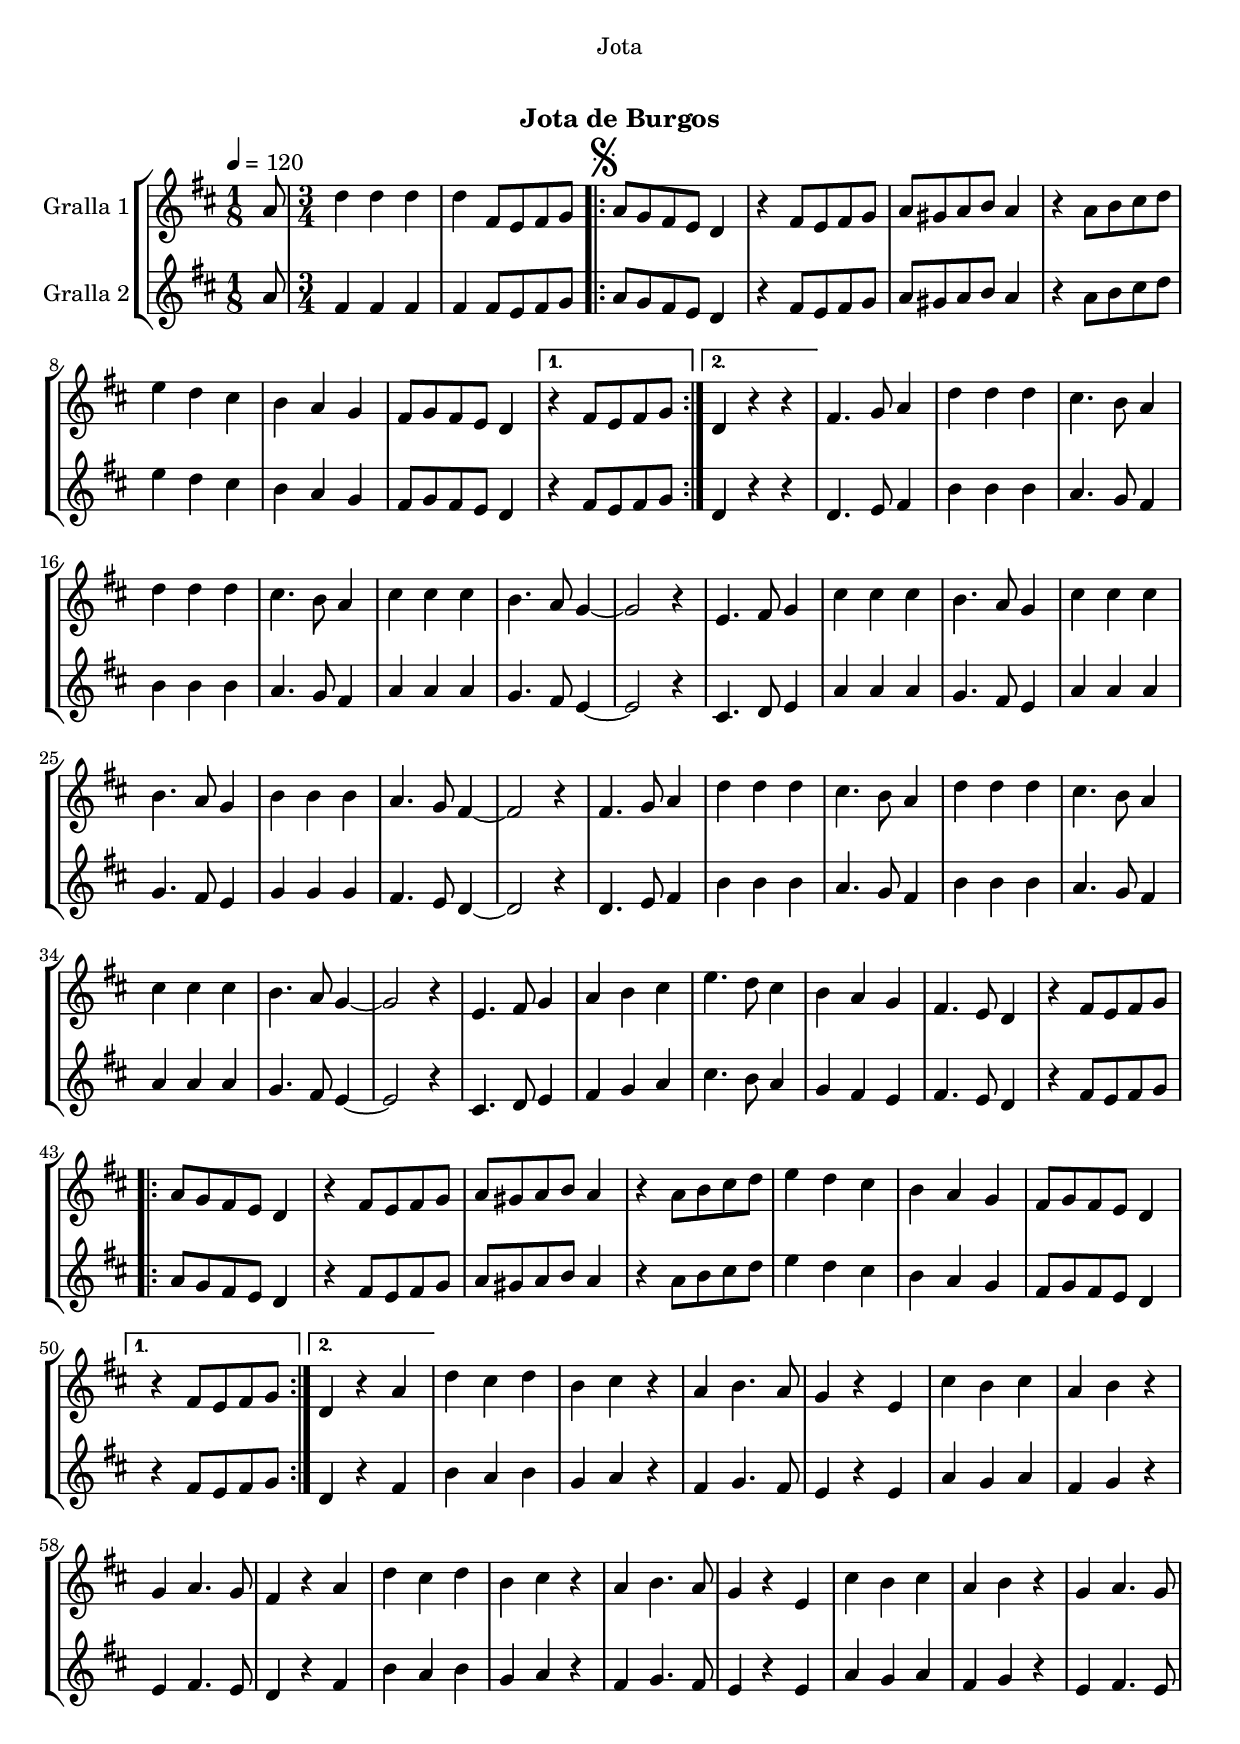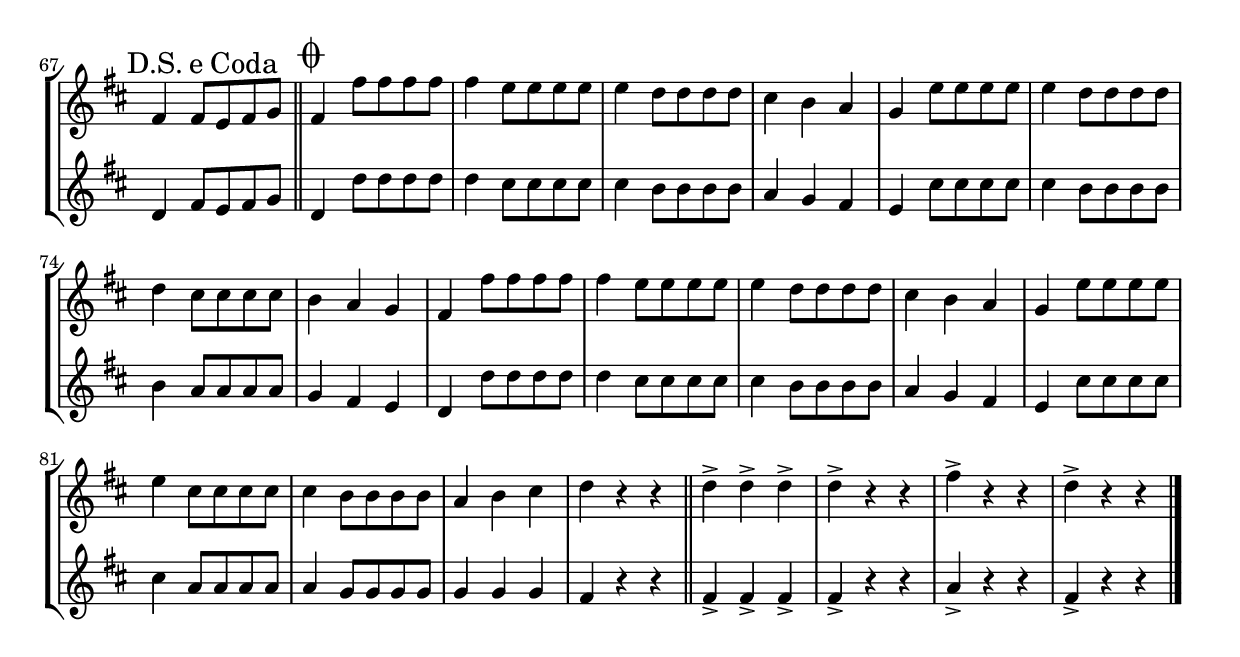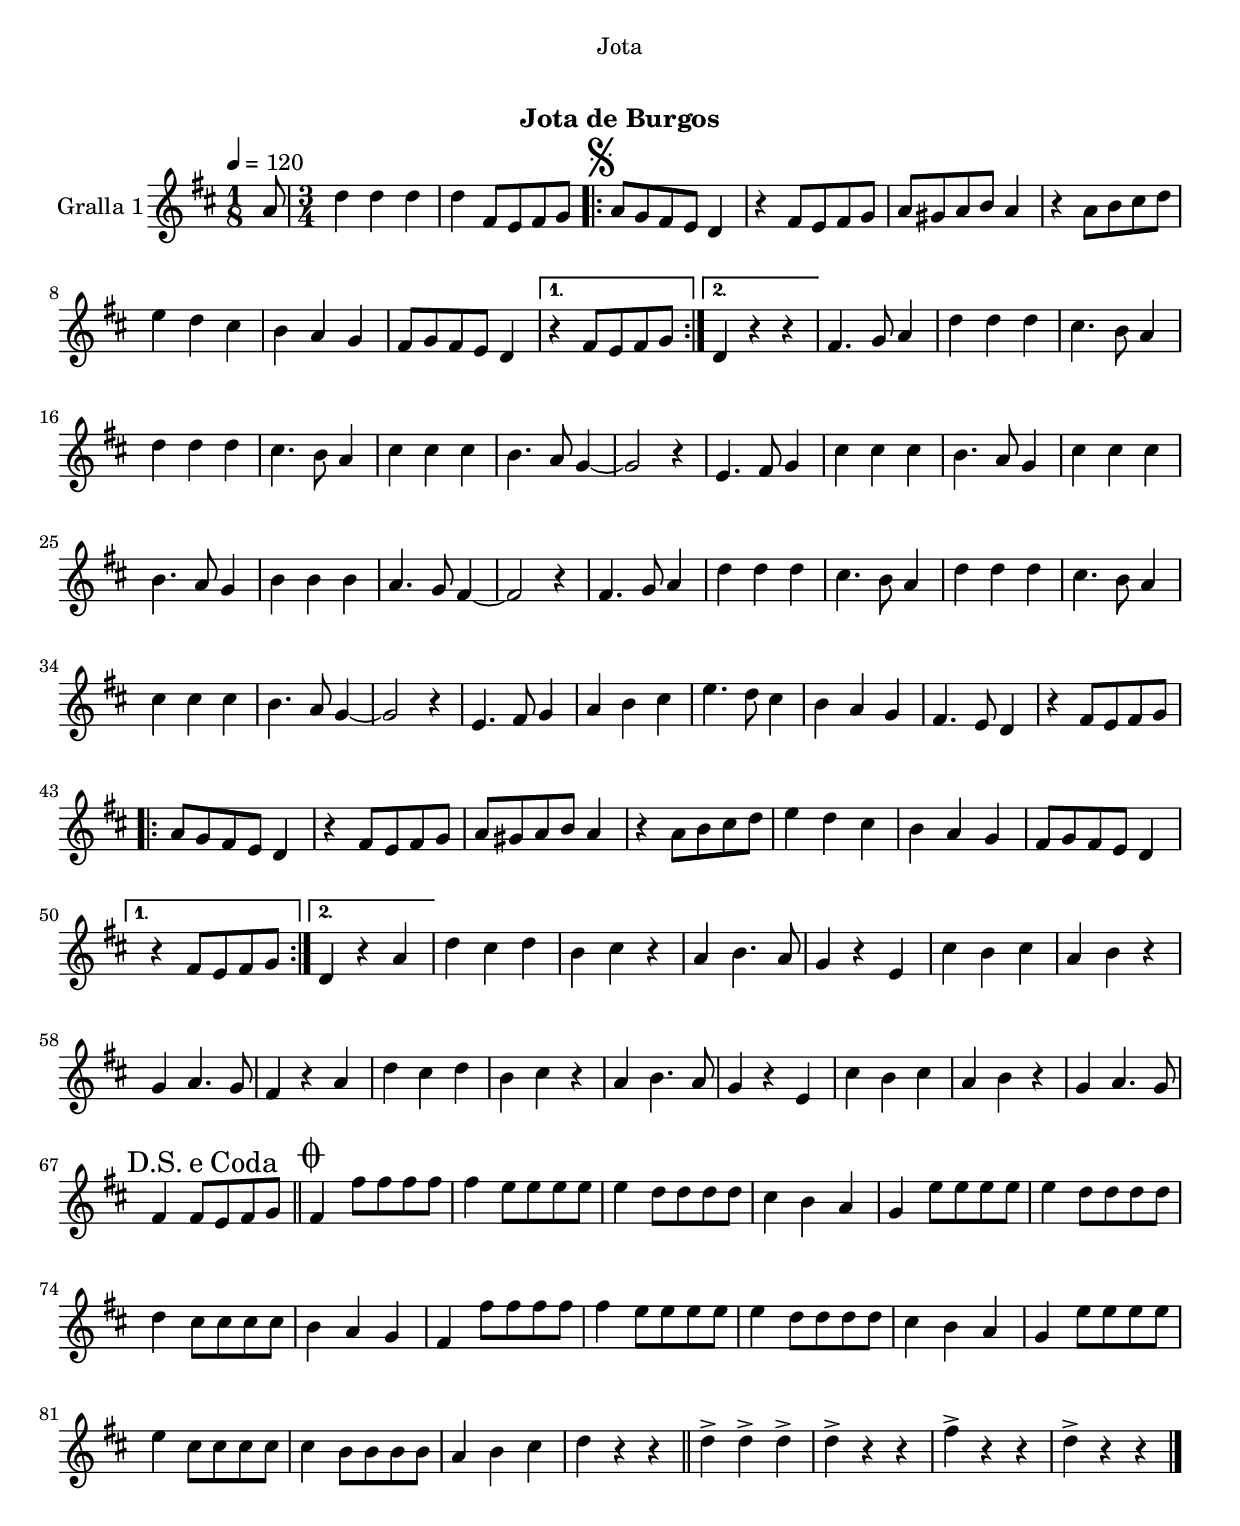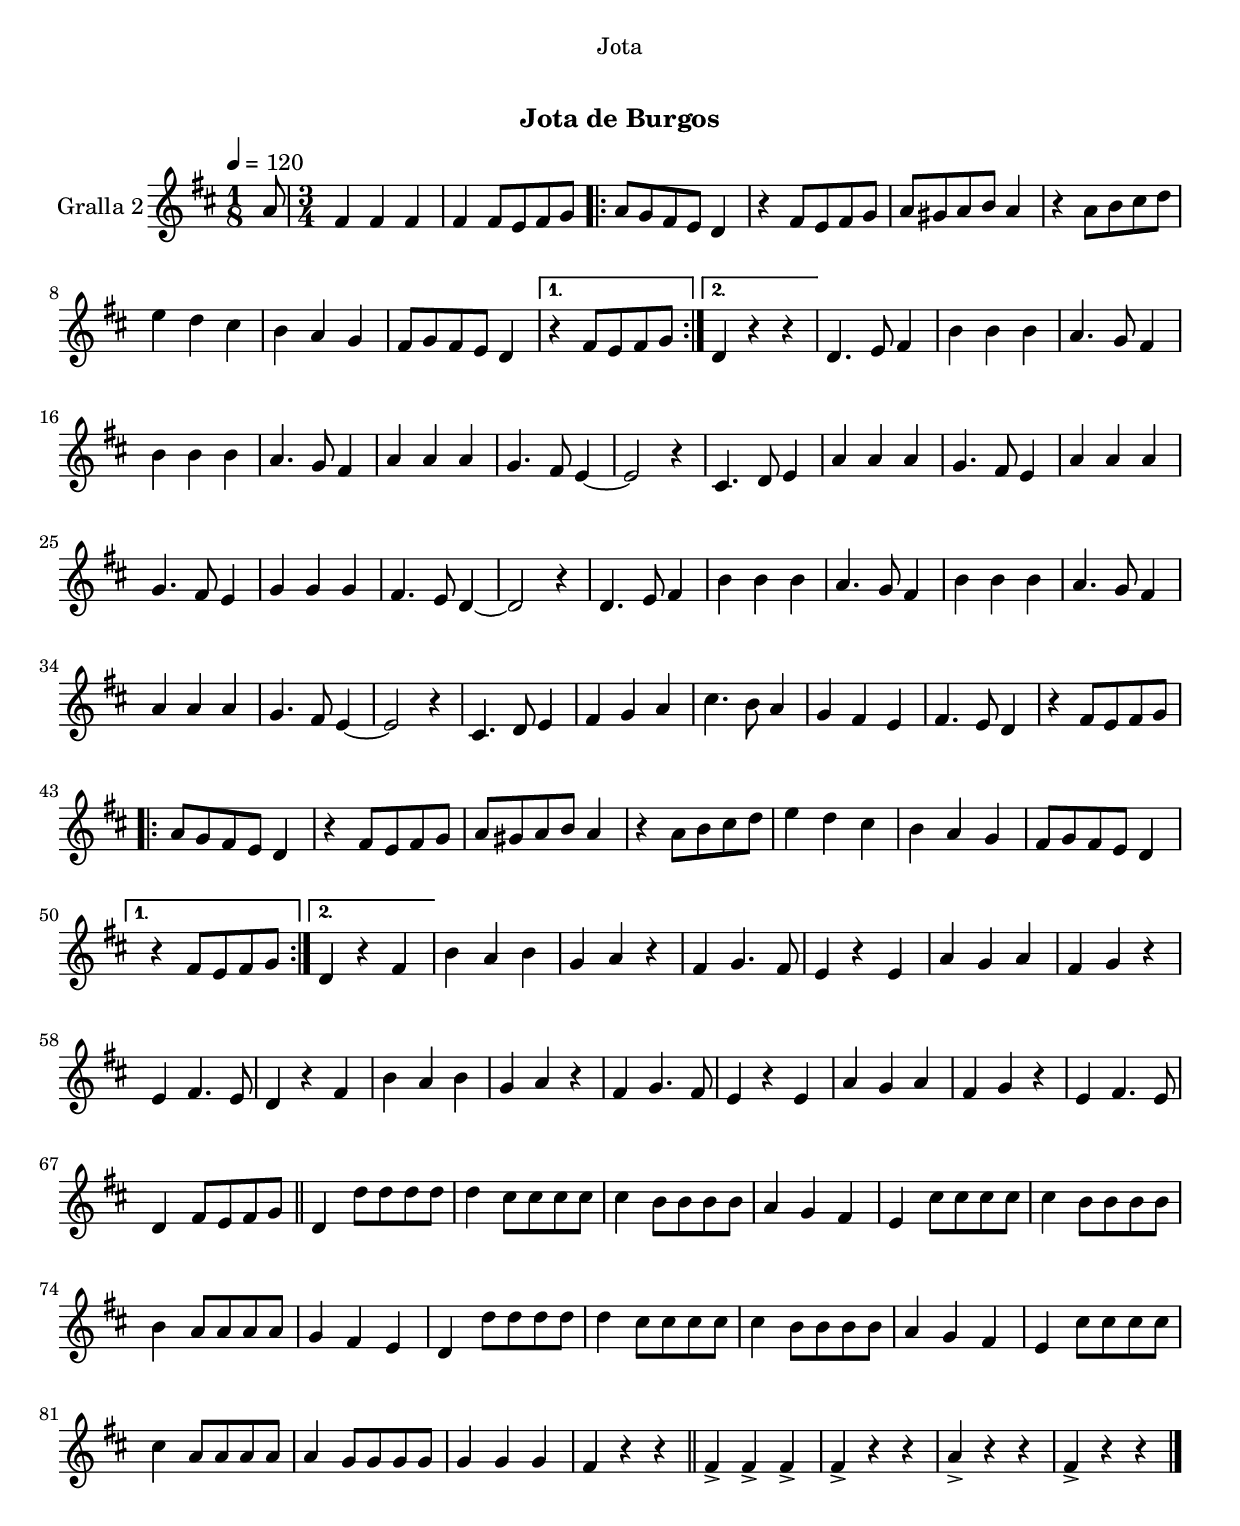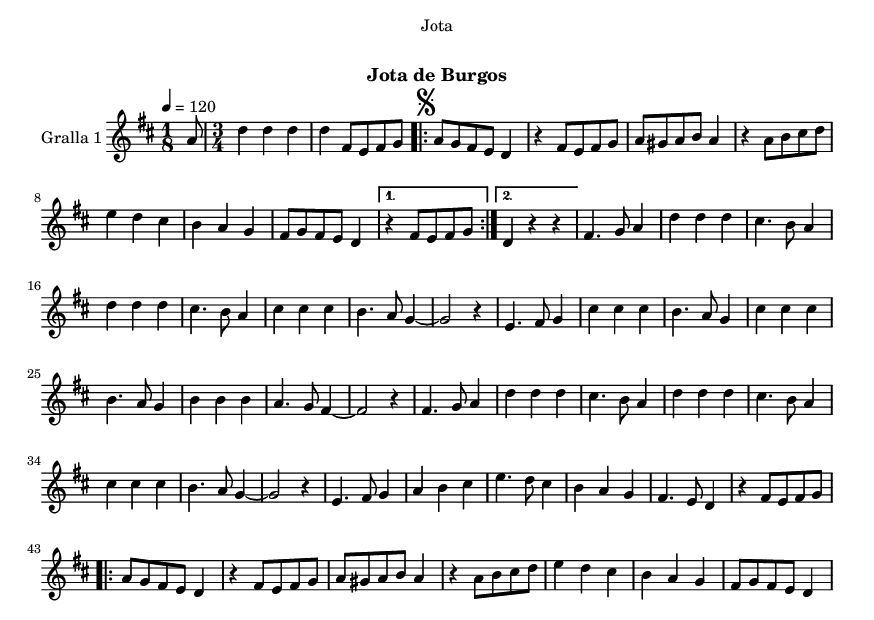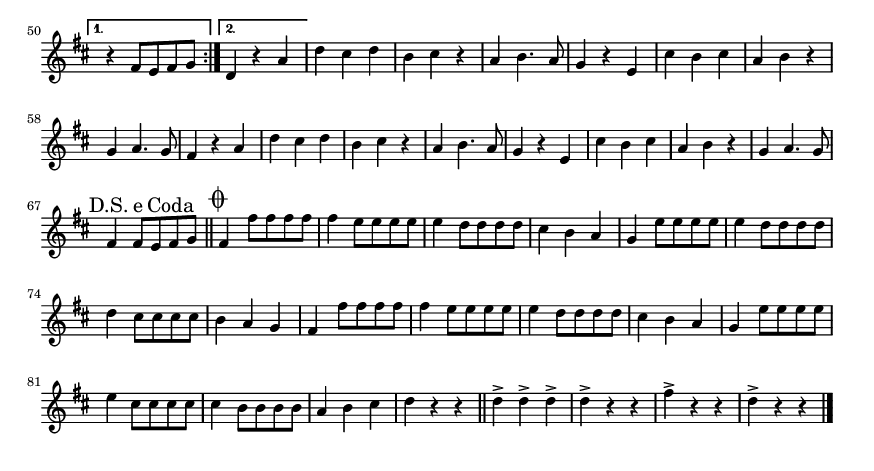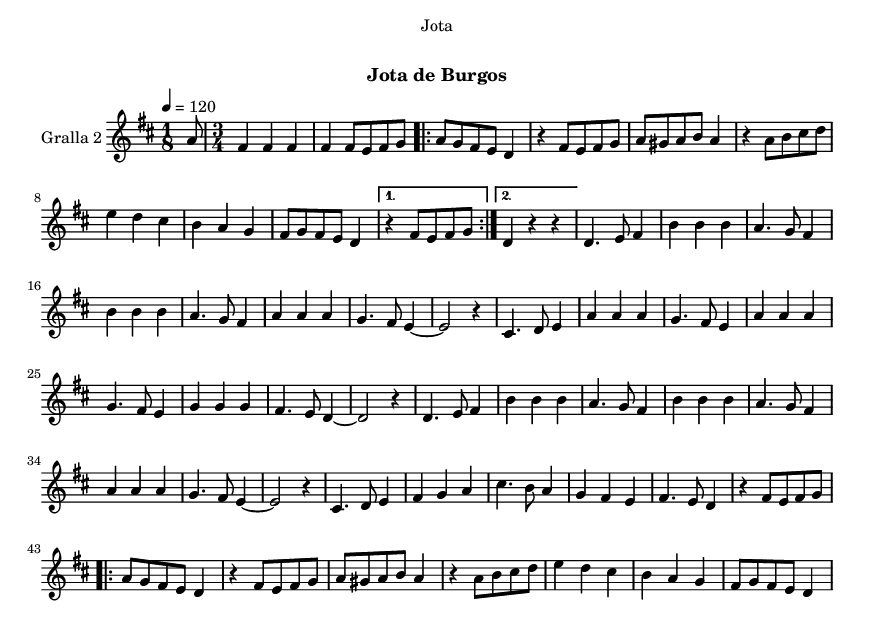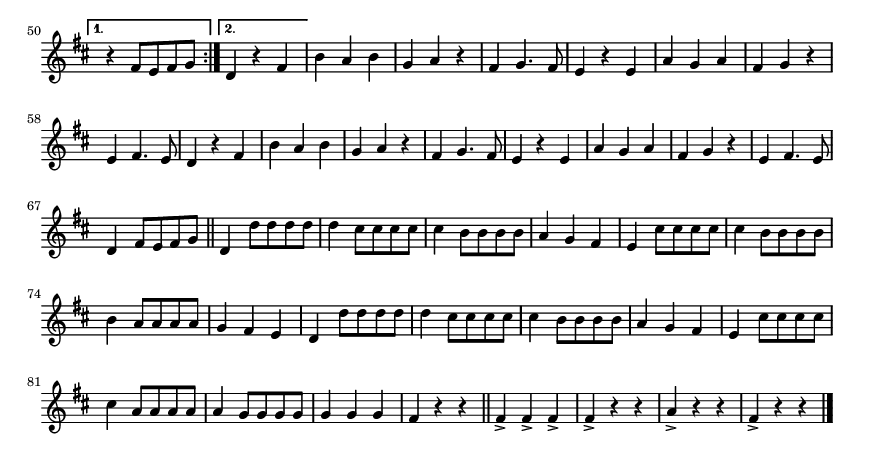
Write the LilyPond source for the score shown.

\version "2.16.0"

\header {
  dedication="Jota"
  title="  "
  subtitle="Jota de Burgos"
  subsubtitle=""
  poet=""
  meter=""
  piece=""
  composer=""
  arranger=""
  opus=""
  instrument=""
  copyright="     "
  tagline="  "
}

liniaroAa =
\relative a'
{
  \tempo 4=120
  \clef treble
  \key d \major
  \time 1/8
  a8  |
  \time 3/4   d4 d d  |
  d4 fis,8 e fis g  |
  \repeat volta 2 { \mark \markup {\musicglyph #"scripts.segno"} a8 g fis e d4  |
  %05
  r4 fis8 e fis g  |
  a8 gis a b a4  |
  r4 a8 b cis d  |
  e4 d cis  |
  b4 a g  |
  %10
  fis8 g fis e d4 }
  \alternative { { r4 fis8 e fis g }
  { d4 r r } }
  fis4. g8 a4  |
  d4 d d  |
  %15
  cis4. b8 a4  |
  d4 d d  |
  cis4. b8 a4  |
  cis4 cis cis  |
  b4. a8 g4 ~  |
  %20
  g2 r4  |
  e4. fis8 g4  |
  cis4 cis cis  |
  b4. a8 g4  |
  cis4 cis cis  |
  %25
  b4. a8 g4  |
  b4 b b  |
  a4. g8 fis4 ~  |
  fis2 r4  |
  fis4. g8 a4  |
  %30
  d4 d d  |
  cis4. b8 a4  |
  d4 d d  |
  cis4. b8 a4  |
  cis4 cis cis  |
  %35
  b4. a8 g4 ~  |
  g2 r4  |
  e4. fis8 g4  |
  a4 b cis  |
  e4. d8 cis4  |
  %40
  b4 a g  |
  fis4. e8 d4  |
  r4 fis8 e fis g  |
  \repeat volta 2 { a8 g fis e d4  |
  r4 fis8 e fis g  |
  %45
  a8 gis a b a4  |
  r4 a8 b cis d  |
  e4 d cis  |
  b4 a g  |
  fis8 g fis e d4 }
  %50
  \alternative { { r4 fis8 e fis g }
  { d4 r a' } }
  d4 cis d  |
  b4 cis r  |
  a4 b4. a8  |
  %55
  g4 r e  |
  cis'4 b cis  |
  a4 b r  |
  g4 a4. g8  |
  fis4 r a  |
  %60
  d4 cis d  |
  b4 cis r  |
  a4 b4. a8  |
  g4 r e  |
  cis'4 b cis  |
  %65
  a4 b r  |
  g4 a4. g8  |
  \mark \markup {D.S. e Coda} fis4 fis8 e fis g  \bar "||"
  \mark \markup {\musicglyph #"scripts.coda"} fis4 fis'8 fis fis fis  |
  fis4 e8 e e e  |
  %70
  e4 d8 d d d  |
  cis4 b a  |
  g4 e'8 e e e  |
  e4 d8 d d d  |
  d4 cis8 cis cis cis  |
  %75
  b4 a g  |
  fis4 fis'8 fis fis fis  |
  fis4 e8 e e e  |
  e4 d8 d d d  |
  cis4 b a  |
  %80
  g4 e'8 e e e  |
  e4 cis8 cis cis cis  |
  cis4 b8 b b b  |
  a4 b cis  |
  d4 r r  \bar "||"
  %85
  d4-> d-> d->  |
  d4-> r r  |
  fis4-> r r  |
  d4-> r r  \bar "|."
}

liniaroAb =
\relative a'
{
  \tempo 4=120
  \clef treble
  \key d \major
  \time 1/8
  a8  |
  \time 3/4   fis4 fis fis  |
  fis4 fis8 e fis g  |
  \repeat volta 2 { a8 g fis e d4  |
  %05
  r4 fis8 e fis g  |
  a8 gis a b a4  |
  r4 a8 b cis d  |
  e4 d cis  |
  b4 a g  |
  %10
  fis8 g fis e d4 }
  \alternative { { r4 fis8 e fis g }
  { d4 r r } }
  d4. e8 fis4  |
  b4 b b  |
  %15
  a4. g8 fis4  |
  b4 b b  |
  a4. g8 fis4  |
  a4 a a  |
  g4. fis8 e4 ~  |
  %20
  e2 r4  |
  cis4. d8 e4  |
  a4 a a  |
  g4. fis8 e4  |
  a4 a a  |
  %25
  g4. fis8 e4  |
  g4 g g  |
  fis4. e8 d4 ~  |
  d2 r4  |
  d4. e8 fis4  |
  %30
  b4 b b  |
  a4. g8 fis4  |
  b4 b b  |
  a4. g8 fis4  |
  a4 a a  |
  %35
  g4. fis8 e4 ~  |
  e2 r4  |
  cis4. d8 e4  |
  fis4 g a  |
  cis4. b8 a4  |
  %40
  g4 fis e  |
  fis4. e8 d4  |
  r4 fis8 e fis g  |
  \repeat volta 2 { a8 g fis e d4  |
  r4 fis8 e fis g  |
  %45
  a8 gis a b a4  |
  r4 a8 b cis d  |
  e4 d cis  |
  b4 a g  |
  fis8 g fis e d4 }
  %50
  \alternative { { r4 fis8 e fis g }
  { d4 r fis } }
  b4 a b  |
  g4 a r  |
  fis4 g4. fis8  |
  %55
  e4 r e  |
  a4 g a  |
  fis4 g r  |
  e4 fis4. e8  |
  d4 r fis  |
  %60
  b4 a b  |
  g4 a r  |
  fis4 g4. fis8  |
  e4 r e  |
  a4 g a  |
  %65
  fis4 g r  |
  e4 fis4. e8  |
  d4 fis8 e fis g  \bar "||"
  d4 d'8 d d d  |
  d4 cis8 cis cis cis  |
  %70
  cis4 b8 b b b  |
  a4 g fis  |
  e4 cis'8 cis cis cis  |
  cis4 b8 b b b  |
  b4 a8 a a a  |
  %75
  g4 fis e  |
  d4 d'8 d d d  |
  d4 cis8 cis cis cis  |
  cis4 b8 b b b  |
  a4 g fis  |
  %80
  e4 cis'8 cis cis cis  |
  cis4 a8 a a a  |
  a4 g8 g g g  |
  g4 g g  |
  fis4 r r  \bar "||"
  %85
  fis4-> fis-> fis->  |
  fis4-> r r  |
  a4-> r r  |
  fis4-> r r  \bar "|."
}

\book {

\paper {
  print-page-number = false
}

\bookpart {
  \score {
    \new StaffGroup {
      \override Score.RehearsalMark #'self-alignment-X = #LEFT
      <<
        \new Staff \with {instrumentName = #"Gralla 1" } \liniaroAa
        \new Staff \with {instrumentName = #"Gralla 2" } \liniaroAb
      >>
    }
    \layout {}
  }\score { \unfoldRepeats
    \new StaffGroup {
      \override Score.RehearsalMark #'self-alignment-X = #LEFT
      <<
        \new Staff \with {instrumentName = #"Gralla 1" } \liniaroAa
        \new Staff \with {instrumentName = #"Gralla 2" } \liniaroAb
      >>
    }
    \midi {}
  }
}

\bookpart {
  \header {}
  \score {
    \new StaffGroup {
      \override Score.RehearsalMark #'self-alignment-X = #LEFT
      <<
        \new Staff \with {instrumentName = #"Gralla 1" } \liniaroAa
      >>
    }
    \layout {}
  }\score { \unfoldRepeats
    \new StaffGroup {
      \override Score.RehearsalMark #'self-alignment-X = #LEFT
      <<
        \new Staff \with {instrumentName = #"Gralla 1" } \liniaroAa
      >>
    }
    \midi {}
  }
}

\bookpart {
  \header {}
  \score {
    \new StaffGroup {
      \override Score.RehearsalMark #'self-alignment-X = #LEFT
      <<
        \new Staff \with {instrumentName = #"Gralla 2" } \liniaroAb
      >>
    }
    \layout {}
  }\score { \unfoldRepeats
    \new StaffGroup {
      \override Score.RehearsalMark #'self-alignment-X = #LEFT
      <<
        \new Staff \with {instrumentName = #"Gralla 2" } \liniaroAb
      >>
    }
    \midi {}
  }
}

}

\book {

\paper {
  print-page-number = false
  #(set-paper-size "a6landscape")
  #(layout-set-staff-size 14)
}

\bookpart {
  \header {}
  \score {
    \new StaffGroup {
      \override Score.RehearsalMark #'self-alignment-X = #LEFT
      <<
        \new Staff \with {instrumentName = #"Gralla 1" } \liniaroAa
      >>
    }
    \layout {}
  }
}

\bookpart {
  \header {}
  \score {
    \new StaffGroup {
      \override Score.RehearsalMark #'self-alignment-X = #LEFT
      <<
        \new Staff \with {instrumentName = #"Gralla 2" } \liniaroAb
      >>
    }
    \layout {}
  }
}

}

